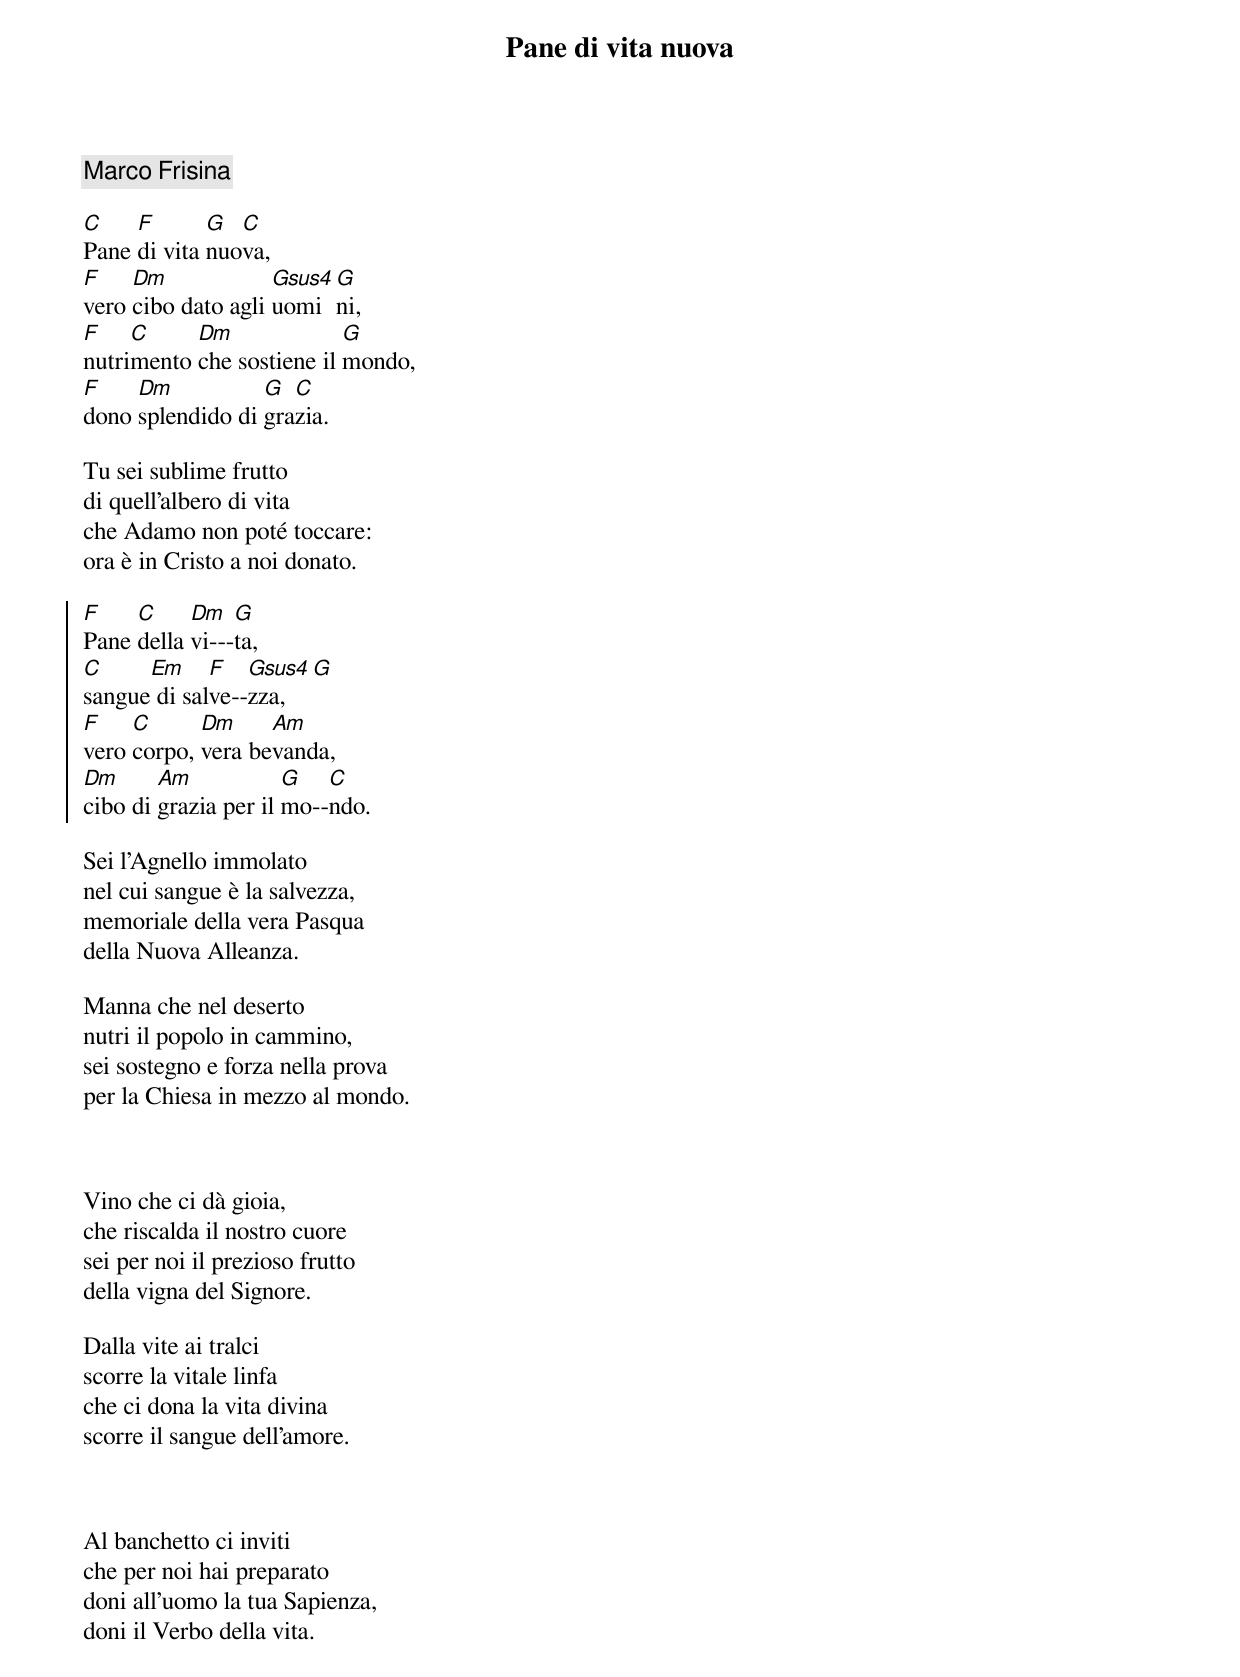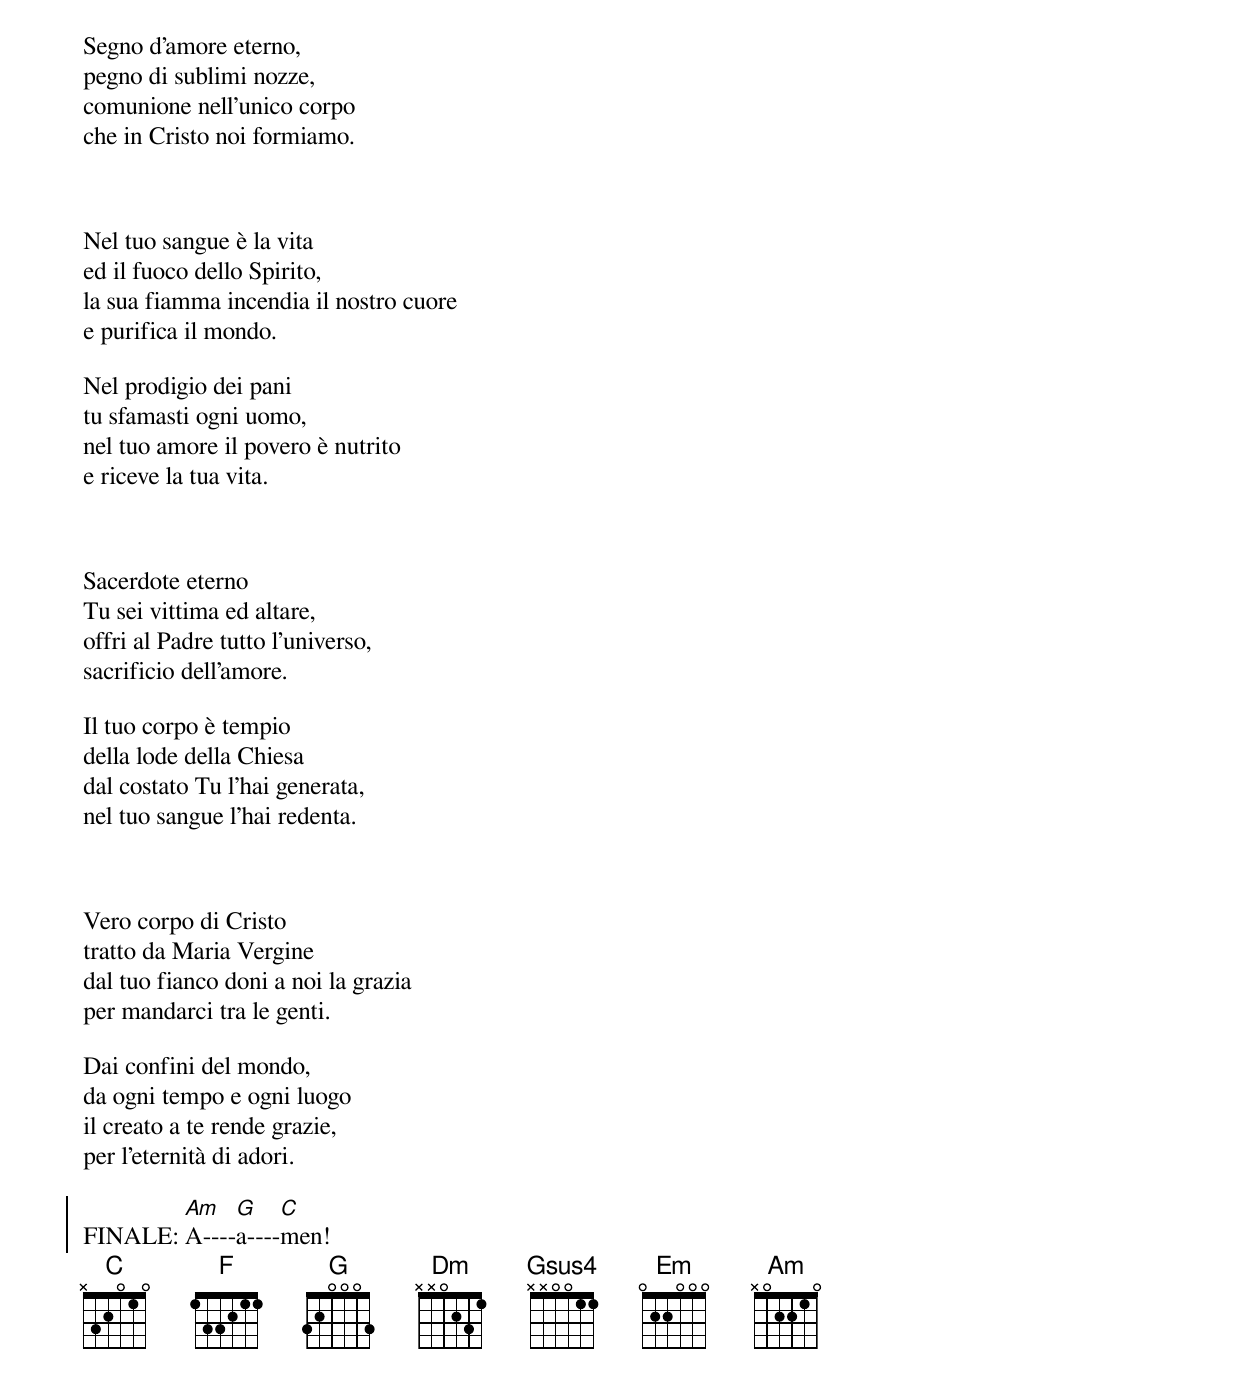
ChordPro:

{title:Pane di vita nuova}
{comment:Marco Frisina}

[C]Pane [F]di vita [G]nuo[C]va,
[F]vero [Dm]cibo dato agli [Gsus4]uomi[G]ni,
[F]nutri[C]mento [Dm]che sostiene il [G]mondo,
[F]dono [Dm]splendido di [G]gra[C]zia.

Tu sei sublime frutto
di quell’albero di vita
che Adamo non poté toccare:
ora è in Cristo a noi donato.

{soc}
[F]Pane [C]della [Dm]vi---[G]ta,
[C]sangue[Em] di sal[F]ve--[Gsus4]zza, [G]
[F]vero [C]corpo, [Dm]vera be[Am]vanda,
[Dm]cibo di [Am]grazia per il [G]mo--[C]ndo.
{eoc}

Sei l’Agnello immolato
nel cui sangue è la salvezza,
memoriale della vera Pasqua
della Nuova Alleanza.

Manna che nel deserto
nutri il popolo in cammino,
sei sostegno e forza nella prova
per la Chiesa in mezzo al mondo.

{soc}

{eoc}

Vino che ci dà gioia,
che riscalda il nostro cuore
sei per noi il prezioso frutto
della vigna del Signore.

Dalla vite ai tralci
scorre la vitale linfa
che ci dona la vita divina
scorre il sangue dell’amore.

{soc}

{eoc}

Al banchetto ci inviti
che per noi hai preparato
doni all’uomo la tua Sapienza,
doni il Verbo della vita.

Segno d’amore eterno,
pegno di sublimi nozze,
comunione nell’unico corpo
che in Cristo noi formiamo.

{soc}

{eoc}

Nel tuo sangue è la vita
ed il fuoco dello Spirito,
la sua fiamma incendia il nostro cuore
e purifica il mondo.

Nel prodigio dei pani
tu sfamasti ogni uomo,
nel tuo amore il povero è nutrito
e riceve la tua vita.

{soc}

{eoc}

Sacerdote eterno
Tu sei vittima ed altare,
offri al Padre tutto l’universo,
sacrificio dell’amore.

Il tuo corpo è tempio
della lode della Chiesa
dal costato Tu l’hai generata,
nel tuo sangue l’hai redenta.

{soc}

{eoc}

Vero corpo di Cristo
tratto da Maria Vergine
dal tuo fianco doni a noi la grazia
per mandarci tra le genti.

Dai confini del mondo,
da ogni tempo e ogni luogo
il creato a te rende grazie,
per l’eternità di adori.

{soc}
FINALE: [Am]A----[G]a----[C]men!
{eoc}
